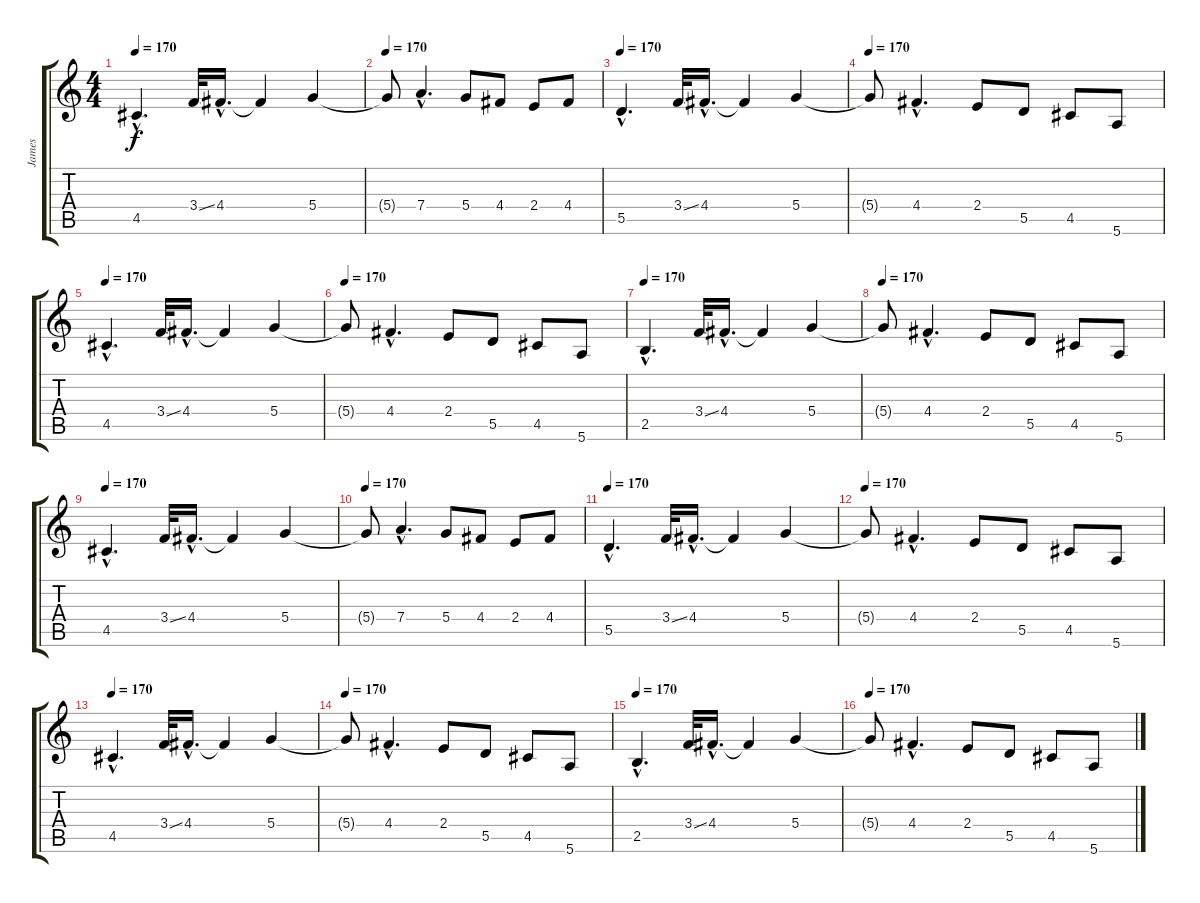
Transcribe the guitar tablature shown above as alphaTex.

\track ("James" "James") {instrument acousticguitarnylon}
\staff {score tabs}
\tuning (E4 B3 G3 D3 A2 E2) {hide}
\ts (4 4)
\tempo 170
\clef g2
\ks c
4.5{hac}.4{d dy f instrument distortionguitar} 3.4{ss}.32{instrument distortionguitar} 4.4{hac}.16{d instrument distortionguitar} 4.4{t}.4 5.4.4{instrument distortionguitar} |
\tempo 170
5.4{t}.8 7.4{hac}.4{d instrument distortionguitar} 5.4.8{instrument distortionguitar} 4.4.8{instrument distortionguitar} 2.4.8{instrument distortionguitar} 4.4.8{instrument distortionguitar} |
\tempo 170
5.5{hac}.4{d instrument distortionguitar} 3.4{ss}.32{instrument distortionguitar} 4.4{hac}.16{d instrument distortionguitar} 4.4{t}.4 5.4.4{instrument distortionguitar} |
\tempo 170
5.4{t}.8 4.4{hac}.4{d instrument distortionguitar} 2.4.8{instrument distortionguitar} 5.5.8{instrument distortionguitar} 4.5.8{instrument distortionguitar} 5.6.8{instrument distortionguitar} |
\tempo 170
4.5{hac}.4{d instrument distortionguitar} 3.4{ss}.32{instrument distortionguitar} 4.4{hac}.16{d instrument distortionguitar} 4.4{t}.4 5.4.4{instrument distortionguitar} |
\tempo 170
5.4{t}.8 4.4{hac}.4{d instrument distortionguitar} 2.4.8{instrument distortionguitar} 5.5.8{instrument distortionguitar} 4.5.8{instrument distortionguitar} 5.6.8{instrument distortionguitar} |
\tempo 170
2.5{hac}.4{d instrument distortionguitar} 3.4{ss}.32{instrument distortionguitar} 4.4{hac}.16{d instrument distortionguitar} 4.4{t}.4 5.4.4{instrument distortionguitar} |
\tempo 170
5.4{t}.8 4.4{hac}.4{d instrument distortionguitar} 2.4.8{instrument distortionguitar} 5.5.8{instrument distortionguitar} 4.5.8{instrument distortionguitar} 5.6.8{instrument distortionguitar} |
\tempo 170
4.5{hac}.4{d instrument distortionguitar} 3.4{ss}.32{instrument distortionguitar} 4.4{hac}.16{d instrument distortionguitar} 4.4{t}.4 5.4.4{instrument distortionguitar} |
\tempo 170
5.4{t}.8 7.4{hac}.4{d instrument distortionguitar} 5.4.8{instrument distortionguitar} 4.4.8{instrument distortionguitar} 2.4.8{instrument distortionguitar} 4.4.8{instrument distortionguitar} |
\tempo 170
5.5{hac}.4{d instrument distortionguitar} 3.4{ss}.32{instrument distortionguitar} 4.4{hac}.16{d instrument distortionguitar} 4.4{t}.4 5.4.4{instrument distortionguitar} |
\tempo 170
5.4{t}.8 4.4{hac}.4{d instrument distortionguitar} 2.4.8{instrument distortionguitar} 5.5.8{instrument distortionguitar} 4.5.8{instrument distortionguitar} 5.6.8{instrument distortionguitar} |
\tempo 170
4.5{hac}.4{d instrument distortionguitar} 3.4{ss}.32{instrument distortionguitar} 4.4{hac}.16{d instrument distortionguitar} 4.4{t}.4 5.4.4{instrument distortionguitar} |
\tempo 170
5.4{t}.8 4.4{hac}.4{d instrument distortionguitar} 2.4.8{instrument distortionguitar} 5.5.8{instrument distortionguitar} 4.5.8{instrument distortionguitar} 5.6.8{instrument distortionguitar} |
\tempo 170
2.5{hac}.4{d instrument distortionguitar} 3.4{ss}.32{instrument distortionguitar} 4.4{hac}.16{d instrument distortionguitar} 4.4{t}.4 5.4.4{instrument distortionguitar} |
\tempo 170
5.4{t}.8 4.4{hac}.4{d instrument distortionguitar} 2.4.8{instrument distortionguitar} 5.5.8{instrument distortionguitar} 4.5.8{instrument distortionguitar} 5.6.8{instrument distortionguitar}
